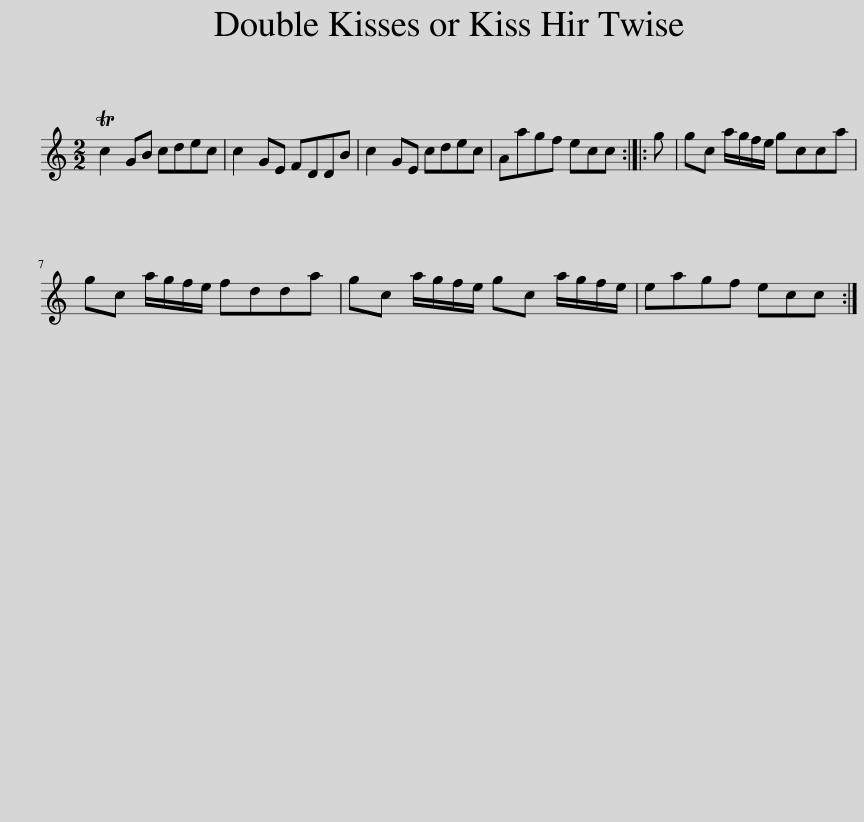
X:1
L:1/8
M:2/2
I:linebreak $
K:C
V:1 treble
V:1
 Tc2 GB cdec | c2 GE FDDB | c2 GE cdec | Aagf ecc :: g | %5
 gc a/g/f/e/ gcca |$ gc a/g/f/e/ fdda | gc a/g/f/e/ gc a/g/f/e/ | eagf ecc :| %9
